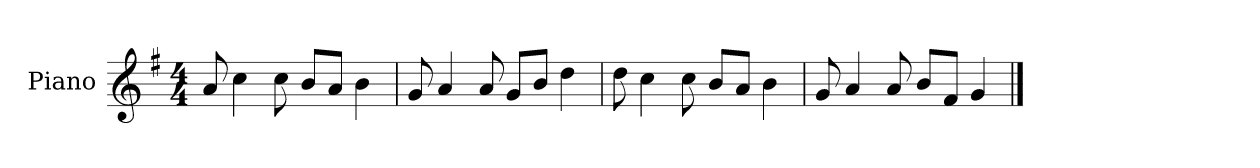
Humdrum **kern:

**kern
*part1
*staff1
*I"Piano
*I'P-no
*clefG2
*k[f#]
*M4/4
*MM90
=1
8a/
4cc\
8cc\
8b/L
8a/J
4b\
=2
8g/
4a/
8a/
8g/L
8b/J
4dd\
=3
8dd\
4cc\
8cc\
8b/L
8a/J
4b\
=4
8g/
4a/
8a/
8b/L
8f#/J
4g/
==
*-
